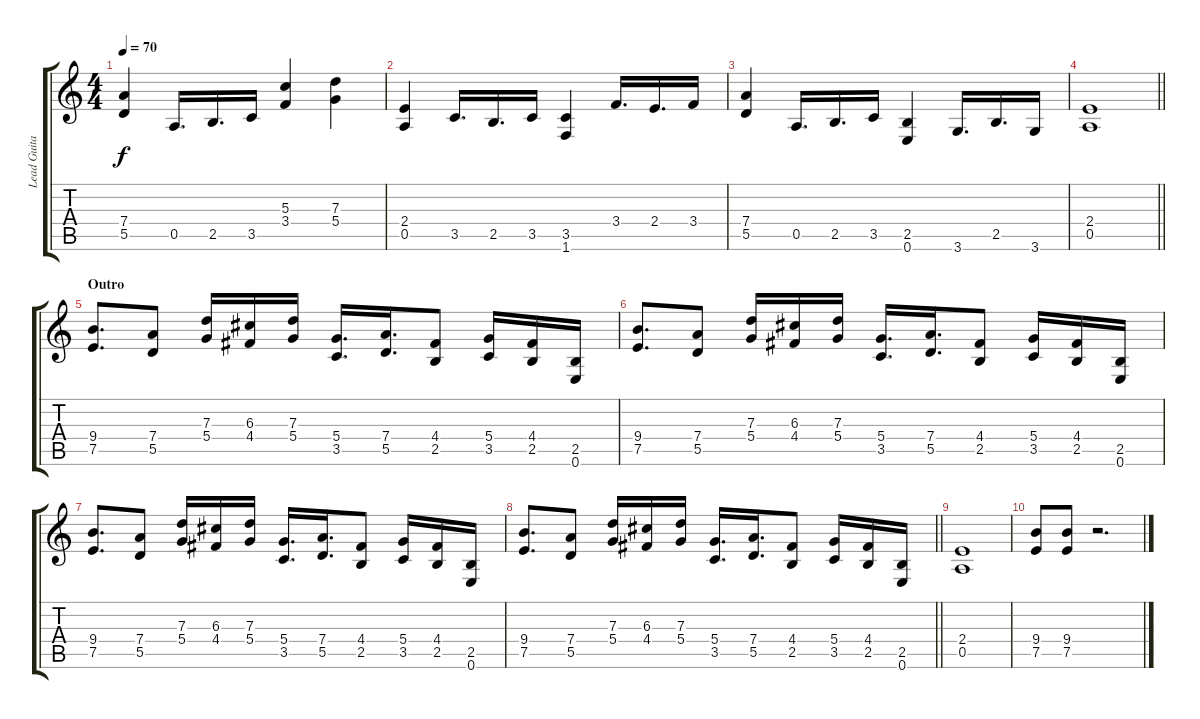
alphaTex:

\track ("Lead Guitar" "Lead Guita") {instrument distortionguitar}
\staff {score tabs}
\tuning (E4 B3 G3 D3 A2 E2) {hide}
\ts (4 4)
\tempo 70
\clef g2
\ks c
(7.4 5.5).4{dy f} 0.5.16{d} 2.5.16{d} 3.5.16 (5.3 3.4).4 (7.3 5.4).4 |
(2.4 0.5).4 3.5.16{d} 2.5.16{d} 3.5.16 (3.5 1.6).4 3.4.16{d} 2.4.16{d} 3.4.16 |
(7.4 5.5).4 0.5.16{d} 2.5.16{d} 3.5.16 (2.5 0.6).4 3.6.16{d} 2.5.16{d} 3.6.16 |
\barLineRight lightlight
(2.4 0.5).1 |
\section ("" "Outro")
(9.4 7.5).8{d} (7.4 5.5).8 (7.3 5.4).16 (6.3 4.4).16 (7.3 5.4).16 (5.4 3.5).16{d} (7.4 5.5).16{d} (4.4 2.5).8 (5.4 3.5).16 (4.4 2.5).16 (2.5 0.6).16 |
(9.4 7.5).8{d} (7.4 5.5).8 (7.3 5.4).16 (6.3 4.4).16 (7.3 5.4).16 (5.4 3.5).16{d} (7.4 5.5).16{d} (4.4 2.5).8 (5.4 3.5).16 (4.4 2.5).16 (2.5 0.6).16 |
(9.4 7.5).8{d} (7.4 5.5).8 (7.3 5.4).16 (6.3 4.4).16 (7.3 5.4).16 (5.4 3.5).16{d} (7.4 5.5).16{d} (4.4 2.5).8 (5.4 3.5).16 (4.4 2.5).16 (2.5 0.6).16 |
\barLineRight lightlight
(9.4 7.5).8{d} (7.4 5.5).8 (7.3 5.4).16 (6.3 4.4).16 (7.3 5.4).16 (5.4 3.5).16{d} (7.4 5.5).16{d} (4.4 2.5).8 (5.4 3.5).16 (4.4 2.5).16 (2.5 0.6).16 |
(2.4 0.5).1 |
(9.4 7.5).8 (9.4 7.5).8 r.2{d}
